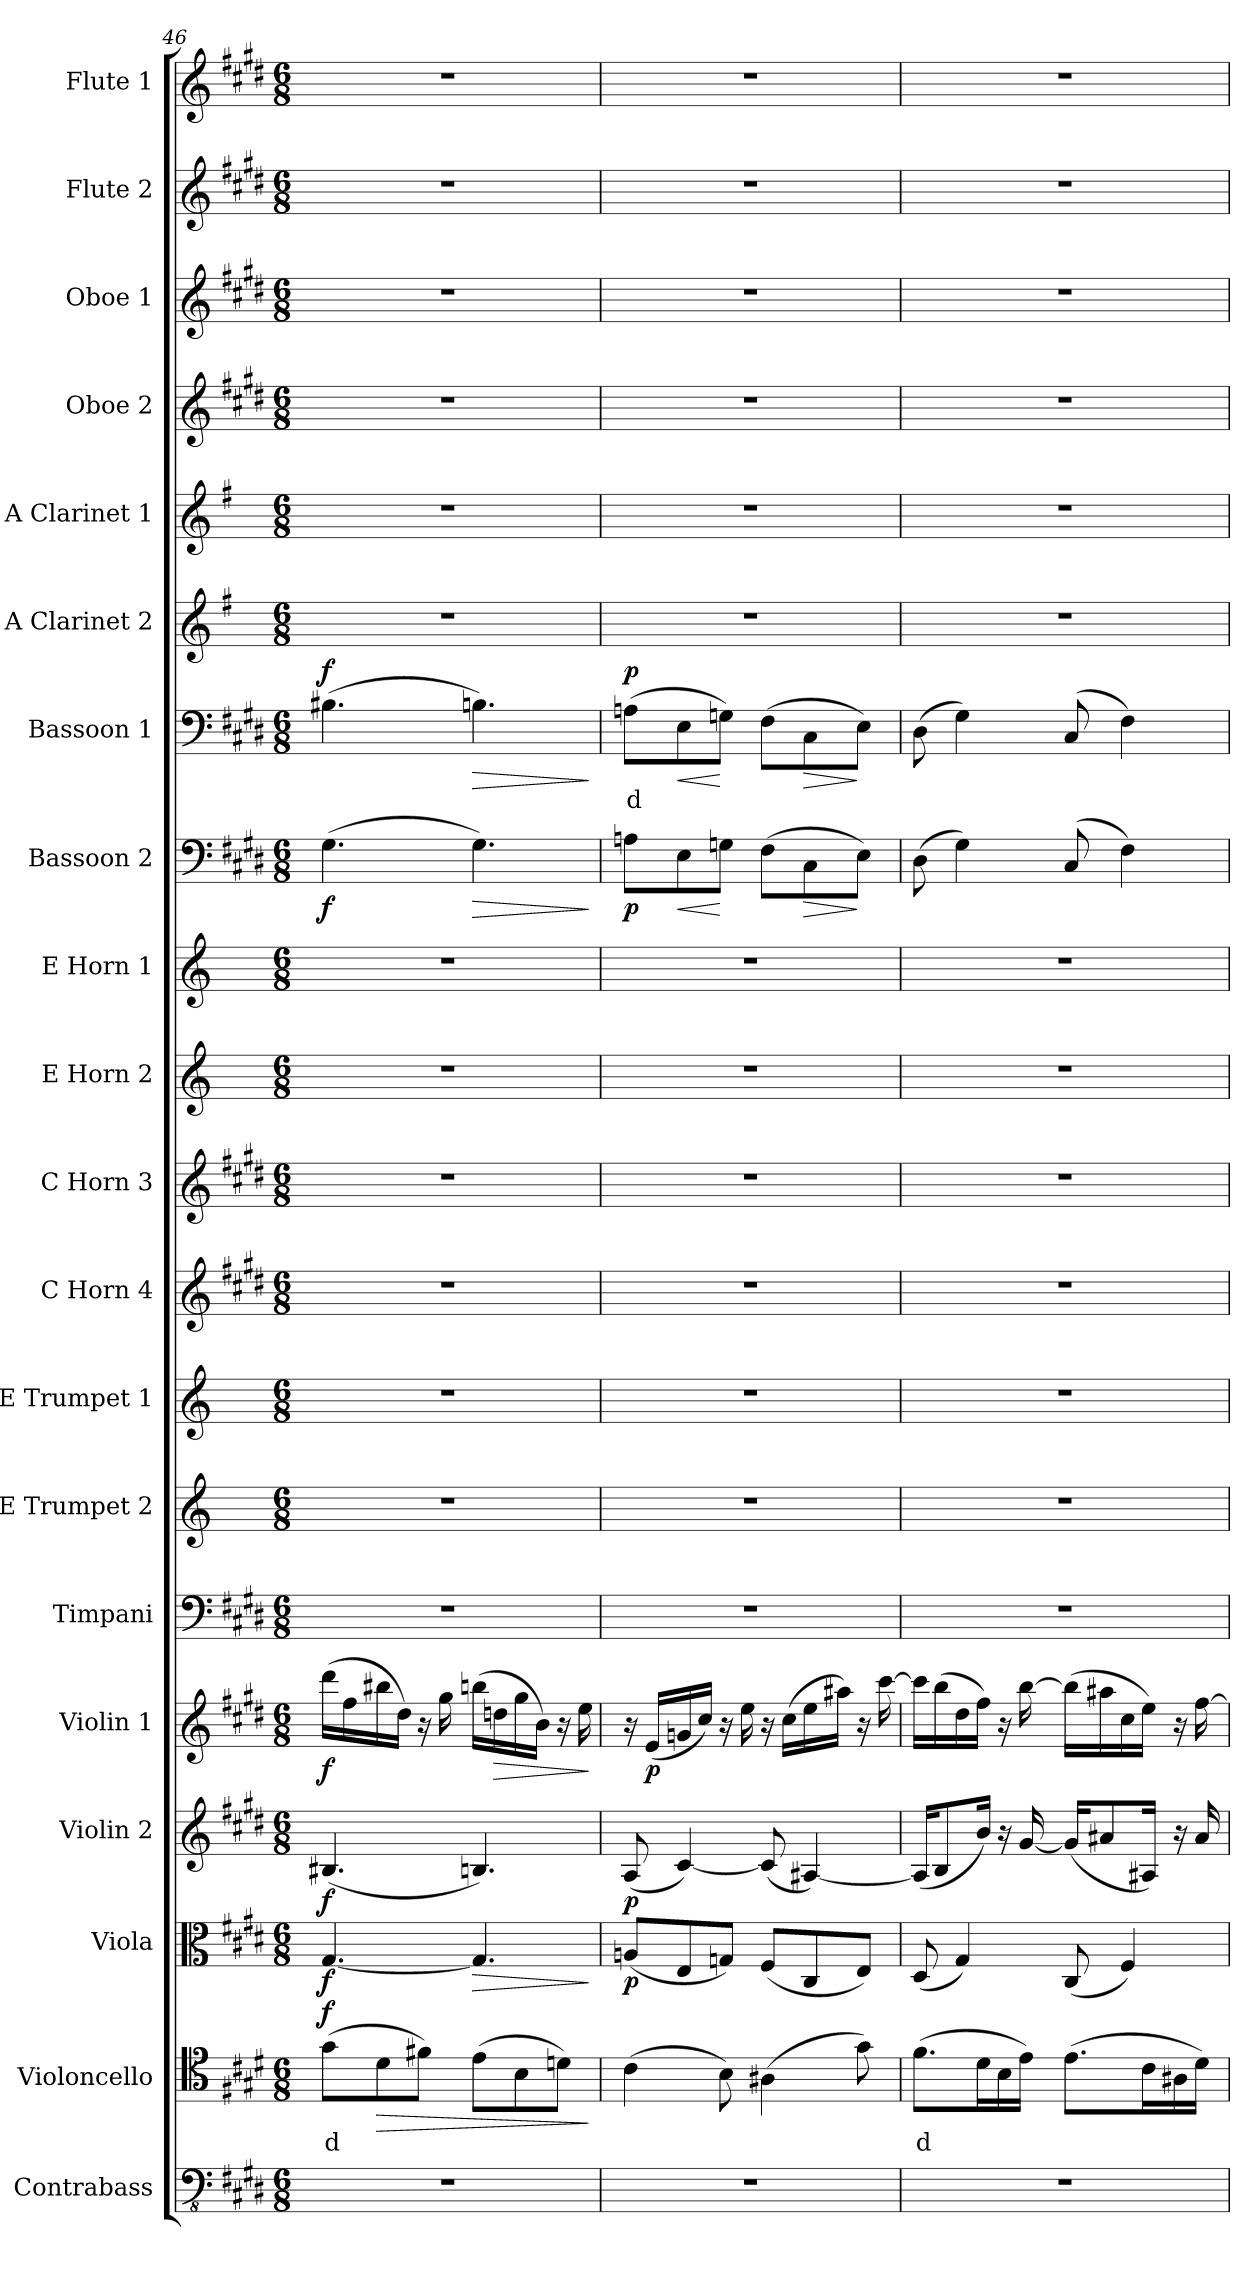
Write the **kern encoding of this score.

**kern	**kern	**text	**dynam	**kern	**dynam	**kern	**dynam	**kern	**dynam	**kern	**kern	**kern	**kern	**kern	**kern	**kern	**kern	**dynam	**kern	**text	**dynam	**kern	**kern	**kern	**kern	**kern	**kern
*part20	*part19	*part19	*part19	*part18	*part18	*part17	*part17	*part16	*part16	*part15	*part14	*part13	*part12	*part11	*part10	*part9	*part8	*part8	*part7	*part7	*part7	*part6	*part5	*part4	*part3	*part2	*part1
*staff20	*staff19	*staff19	*staff19	*staff18	*staff18	*staff17	*staff17	*staff16	*staff16	*staff15	*staff14	*staff13	*staff12	*staff11	*staff10	*staff9	*staff8	*staff8	*staff7	*staff7	*staff7	*staff6	*staff5	*staff4	*staff3	*staff2	*staff1
*I"Contrabass	*I"Violoncello	*	*	*I"Viola	*	*I"Violin 2	*	*I"Violin 1	*	*I"Timpani	*I"E Trumpet 2	*I"E Trumpet 1	*I"C Horn 4	*I"C Horn 3	*I"E Horn 2	*I"E Horn 1	*I"Bassoon 2	*	*I"Bassoon 1	*	*	*I"A Clarinet 2	*I"A Clarinet 1	*I"Oboe 2	*I"Oboe 1	*I"Flute 2	*I"Flute 1
*I'Cb	*I'Vc	*	*	*I'Vla	*	*I'Vln 2	*	*I'Vln 1	*	*I'Timp	*I'Tpt 2	*I'Tpt 1	*I'Hn 4	*I'Hn 3	*I'Hn 2	*I'Hn 1	*I'Bsn 2	*	*I'Bsn 1	*	*	*I'Cl 2	*I'Cl 1	*I'Ob 2	*I'Ob 1	*I'Fl 2	*I'Fl 1
!!LO:PB:g=z
*clefFv4	*clefC4	*	*	*clefC3	*	*clefG2	*	*clefG2	*	*clefF4	*clefG2	*clefG2	*clefG2	*clefG2	*clefG2	*clefG2	*clefF4	*	*clefF4	*	*	*clefG2	*clefG2	*clefG2	*clefG2	*clefG2	*clefG2
*ITrd7c12	*	*	*	*	*	*	*	*	*	*	*ITrd-2c-4	*ITrd-2c-4	*ITrd7c12	*ITrd7c12	*ITrd5c8	*ITrd5c8	*	*	*	*	*	*ITrd2c3	*ITrd2c3	*	*	*	*
*k[f#c#g#d#]	*k[f#c#g#d#]	*	*	*k[f#c#g#d#]	*	*k[f#c#g#d#]	*	*k[f#c#g#d#]	*	*k[f#c#g#d#]	*k[f#c#g#d#]	*k[f#c#g#d#]	*k[f#c#g#d#]	*k[f#c#g#d#]	*k[f#c#g#d#]	*k[f#c#g#d#]	*k[f#c#g#d#]	*	*k[f#c#g#d#]	*	*	*k[f#c#g#d#]	*k[f#c#g#d#]	*k[f#c#g#d#]	*k[f#c#g#d#]	*k[f#c#g#d#]	*k[f#c#g#d#]
*M6/8	*M6/8	*	*	*M6/8	*	*M6/8	*	*M6/8	*	*M6/8	*M6/8	*M6/8	*M6/8	*M6/8	*M6/8	*M6/8	*M6/8	*	*M6/8	*	*	*M6/8	*M6/8	*M6/8	*M6/8	*M6/8	*M6/8
=46	=46	=46	=46	=46	=46	=46	=46	=46	=46	=46	=46	=46	=46	=46	=46	=46	=46	=46	=46	=46	=46	=46	=46	=46	=46	=46	=46
!	!	!LO:LY:b:color=#FF0000	!LO:DY:b	!	!LO:DY:b	!	!LO:DY:b	!	!LO:DY:b	!	!	!	!	!	!	!	!	!LO:DY:b	!	!	!LO:DY:b	!	!	!	!	!	!
2.r	(8g#\L	d	f	[4.G#/	f	(4.B#X/	f	(16ddd#\LL	f	2.r	2.r	2.r	2.r	2.r	2.r	2.r	(4.G#\	f	(4.B#X\	.	f	2.r	2.r	2.r	2.r	2.r	2.r
.	.	.	.	.	.	.	.	16ff#\	.	.	.	.	.	.	.	.	.	.	.	.	.	.	.	.	.	.	.
!	!	!	!LO:HP:b	!	!	!	!	!	!	!	!	!	!	!	!	!	!	!	!	!	!	!	!	!	!	!	!
.	8d#\	.	>	.	.	.	.	16bb#X\	.	.	.	.	.	.	.	.	.	.	.	.	.	.	.	.	.	.	.
.	.	.	.	.	.	.	.	16dd#\JJ)	.	.	.	.	.	.	.	.	.	.	.	.	.	.	.	.	.	.	.
.	8f#X\J)	.	.	.	.	.	.	16r	.	.	.	.	.	.	.	.	.	.	.	.	.	.	.	.	.	.	.
.	.	.	.	.	.	.	.	16gg#\	.	.	.	.	.	.	.	.	.	.	.	.	.	.	.	.	.	.	.
!	!	!	!	!	!LO:HP:b	!	!	!	!	!	!	!	!	!	!	!	!	!LO:HP:b	!	!	!LO:HP:b	!	!	!	!	!	!
.	(8e\L	.	.	4.G#/]	>	4.Bn/)	.	(16bbn\LL	.	.	.	.	.	.	.	.	4.G#\)	>	4.Bn\)	.	>	.	.	.	.	.	.
!	!	!	!	!	!	!	!	!	!LO:HP:b	!	!	!	!	!	!	!	!	!	!	!	!	!	!	!	!	!	!
.	.	.	.	.	.	.	.	16ddn\	>	.	.	.	.	.	.	.	.	.	.	.	.	.	.	.	.	.	.
.	8B\	.	.	.	.	.	.	16gg#\	.	.	.	.	.	.	.	.	.	.	.	.	.	.	.	.	.	.	.
.	.	.	.	.	.	.	.	16b\JJ)	.	.	.	.	.	.	.	.	.	.	.	.	.	.	.	.	.	.	.
.	8dn\J)	.	.	.	.	.	.	16r	.	.	.	.	.	.	.	.	.	.	.	.	.	.	.	.	.	.	.
.	.	.	.	.	.	.	.	16ee\	.	.	.	.	.	.	.	.	.	.	.	.	.	.	.	.	.	.	.
.	.	.	]	.	]	.	.	.	]	.	.	.	.	.	.	.	.	]	.	.	]	.	.	.	.	.	.
=47	=47	=47	=47	=47	=47	=47	=47	=47	=47	=47	=47	=47	=47	=47	=47	=47	=47	=47	=47	=47	=47	=47	=47	=47	=47	=47	=47
!	!	!	!	!	!LO:DY:b	!	!LO:DY:b	!	!	!	!	!	!	!	!	!	!	!LO:DY:b	!	!LO:LY:b:color=#FF0000	!LO:DY:b	!	!	!	!	!	!
2.r	(4c#\	.	.	(8An/L	p	(8A/	p	16r	.	2.r	2.r	2.r	2.r	2.r	2.r	2.r	8An\L	p	(8An\L	d	p	2.r	2.r	2.r	2.r	2.r	2.r
!	!	!	!	!	!	!	!	!	!LO:DY:b	!	!	!	!	!	!	!	!	!	!	!	!	!	!	!	!	!	!
.	.	.	.	.	.	.	.	(16e/LL	p	.	.	.	.	.	.	.	.	.	.	.	.	.	.	.	.	.	.
!	!	!	!	!	!	!	!	!	!	!	!	!	!	!	!	!	!	!LO:HP:b	!	!	!LO:HP:b	!	!	!	!	!	!
.	.	.	.	8E/	.	[4c#/)	.	16gn/	.	.	.	.	.	.	.	.	8E\	<	8E\	.	<	.	.	.	.	.	.
.	.	.	.	.	.	.	.	16cc#/JJ)	.	.	.	.	.	.	.	.	.	.	.	.	.	.	.	.	.	.	.
.	8B\)	.	.	8Gn/J)	.	.	.	16r	.	.	.	.	.	.	.	.	8Gn\J	[	8Gn\J)	.	[	.	.	.	.	.	.
.	.	.	.	.	.	.	.	16ee\	.	.	.	.	.	.	.	.	.	.	.	.	.	.	.	.	.	.	.
.	(4A#X\	.	.	(8F#/L	.	(8c#/]	.	16r	.	.	.	.	.	.	.	.	(8F#\L	.	(8F#\L	.	.	.	.	.	.	.	.
.	.	.	.	.	.	.	.	(16cc#\LL	.	.	.	.	.	.	.	.	.	.	.	.	.	.	.	.	.	.	.
!	!	!	!	!	!	!	!	!	!	!	!	!	!	!	!	!	!	!LO:HP:b	!	!	!LO:HP:b	!	!	!	!	!	!
.	.	.	.	8C#/	.	[4A#X/)	.	16ee\	.	.	.	.	.	.	.	.	8C#\	>	8C#\	.	>	.	.	.	.	.	.
.	.	.	.	.	.	.	.	16aa#X\JJ)	.	.	.	.	.	.	.	.	.	.	.	.	.	.	.	.	.	.	.
.	8g#\)	.	.	8E/J)	.	.	.	16r	.	.	.	.	.	.	.	.	8E\J)	]	8E\J)	.	]	.	.	.	.	.	.
.	.	.	.	.	.	.	.	[16ccc#\	.	.	.	.	.	.	.	.	.	.	.	.	.	.	.	.	.	.	.
=48	=48	=48	=48	=48	=48	=48	=48	=48	=48	=48	=48	=48	=48	=48	=48	=48	=48	=48	=48	=48	=48	=48	=48	=48	=48	=48	=48
!	!	!LO:LY:b:color=#FF0000	!	!	!	!	!	!	!	!	!	!	!	!	!	!	!	!	!	!	!	!	!	!	!	!	!
2.r	(8.f#\L	d	.	(8D#/	.	(16A#/KL]	.	16ccc#\LL]	.	2.r	2.r	2.r	2.r	2.r	2.r	2.r	(8D#\	.	(8D#\	.	.	2.r	2.r	2.r	2.r	2.r	2.r
.	.	.	.	.	.	8B/	.	(16bb\	.	.	.	.	.	.	.	.	.	.	.	.	.	.	.	.	.	.	.
.	.	.	.	4G#/)	.	.	.	16dd#\	.	.	.	.	.	.	.	.	4G#\)	.	4G#\)	.	.	.	.	.	.	.	.
.	16d#\L	.	.	.	.	16b/Jk)	.	16ff#\JJ)	.	.	.	.	.	.	.	.	.	.	.	.	.	.	.	.	.	.	.
.	16B\	.	.	.	.	16r	.	16r	.	.	.	.	.	.	.	.	.	.	.	.	.	.	.	.	.	.	.
.	16e\JJ)	.	.	.	.	[16g#/	.	[16bb\	.	.	.	.	.	.	.	.	.	.	.	.	.	.	.	.	.	.	.
.	(8.e\L	.	.	(8C#/	.	(16g#/KL]	.	(16bb\LL]	.	.	.	.	.	.	.	.	(8C#/	.	(8C#/	.	.	.	.	.	.	.	.
.	.	.	.	.	.	8a#X/	.	16aa#X\	.	.	.	.	.	.	.	.	.	.	.	.	.	.	.	.	.	.	.
.	.	.	.	4F#/)	.	.	.	16cc#\	.	.	.	.	.	.	.	.	4F#\)	.	4F#\)	.	.	.	.	.	.	.	.
.	16c#\L	.	.	.	.	16A#X/Jk)	.	16ee\JJ)	.	.	.	.	.	.	.	.	.	.	.	.	.	.	.	.	.	.	.
.	16A#X\	.	.	.	.	16r	.	16r	.	.	.	.	.	.	.	.	.	.	.	.	.	.	.	.	.	.	.
.	16d#\JJ)	.	.	.	.	16a#/	.	[16ff#\	.	.	.	.	.	.	.	.	.	.	.	.	.	.	.	.	.	.	.
=	=	=	=	=	=	=	=	=	=	=	=	=	=	=	=	=	=	=	=	=	=	=	=	=	=	=	=
*-	*-	*-	*-	*-	*-	*-	*-	*-	*-	*-	*-	*-	*-	*-	*-	*-	*-	*-	*-	*-	*-	*-	*-	*-	*-	*-	*-
